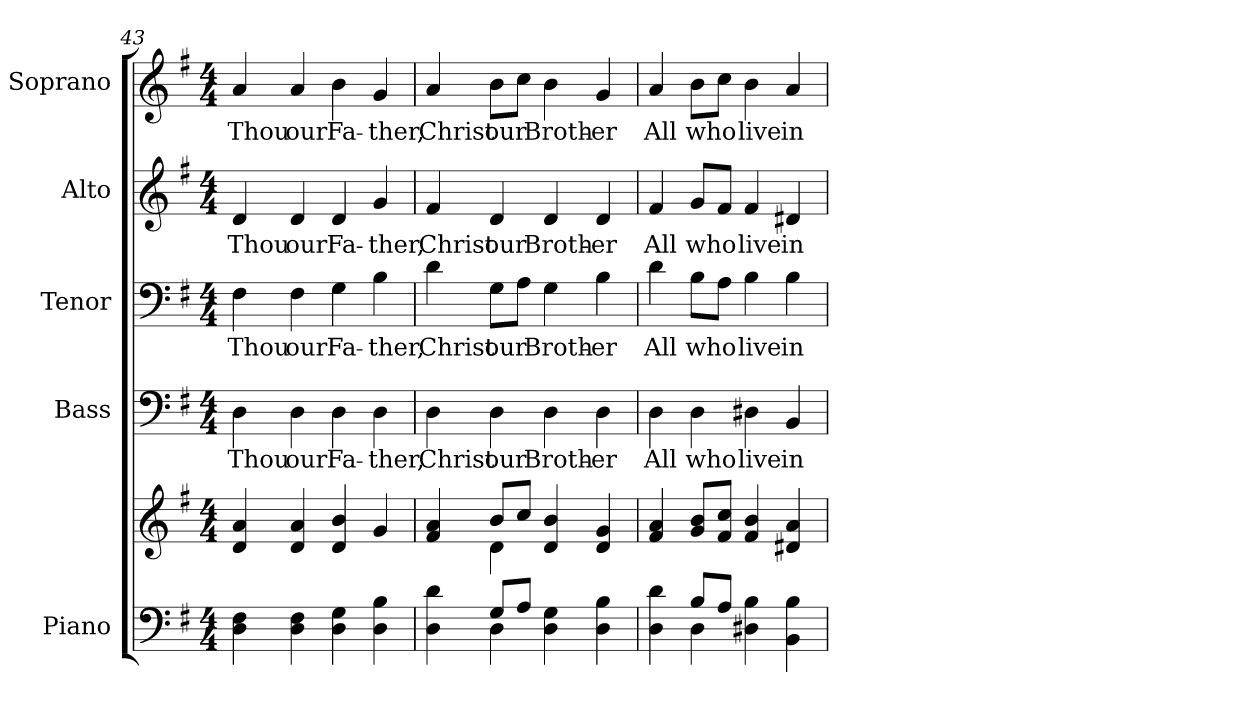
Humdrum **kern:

**kern	**kern	**kern	**text	**kern	**text	**kern	**text	**kern	**text
*part5	*part5	*part4	*part4	*part3	*part3	*part2	*part2	*part1	*part1
*staff6	*staff5	*staff4	*staff4	*staff3	*staff3	*staff2	*staff2	*staff1	*staff1
*I"Piano	*	*I"Bass	*	*I"Tenor	*	*I"Alto	*	*I"Soprano	*
*I'Pno.	*	*I'B.	*	*I'T.	*	*I'A.	*	*I'S.	*
!!LO:PB:g=z
*clefF4	*clefG2	*clefF4	*	*clefF4	*	*clefG2	*	*clefG2	*
*k[f#]	*k[f#]	*k[f#]	*	*k[f#]	*	*k[f#]	*	*k[f#]	*
*G:	*G:	*G:	*	*G:	*	*G:	*	*G:	*
*M4/4	*M4/4	*M4/4	*	*M4/4	*	*M4/4	*	*M4/4	*
=43	=43	=43	=43	=43	=43	=43	=43	=43	=43
!	!	!	!LO:LY:b:color=#000000	!	!	!	!	!	!
!	!	!	!	!	!LO:LY:b:color=#000000	!	!	!	!
!	!	!	!	!	!	!	!LO:LY:b:color=#000000	!	!
!	!	!	!	!	!	!	!	!	!LO:LY:b:color=#000000
4Di\ 4F#i	4di/ 4ai	4Di\	Thou	4F#i\	Thou	4di/	Thou	4ai/	Thou
!	!	!	!LO:LY:b:color=#000000	!	!	!	!	!	!
!	!	!	!	!	!LO:LY:b:color=#000000	!	!	!	!
!	!	!	!	!	!	!	!LO:LY:b:color=#000000	!	!
!	!	!	!	!	!	!	!	!	!LO:LY:b:color=#000000
4Di\ 4F#i	4di/ 4ai	4Di\	our	4F#i\	our	4di/	our	4ai/	our
!	!	!	!LO:LY:b:color=#000000	!	!	!	!	!	!
!	!	!	!	!	!LO:LY:b:color=#000000	!	!	!	!
!	!	!	!	!	!	!	!LO:LY:b:color=#000000	!	!
!	!	!	!	!	!	!	!	!	!LO:LY:b:color=#000000
4Di\ 4Gi	4di/ 4bi	4Di\	Fa-	4Gi\	Fa-	4di/	Fa-	4bi\	Fa-
!	!	!	!LO:LY:b:color=#000000	!	!	!	!	!	!
!	!	!	!	!	!LO:LY:b:color=#000000	!	!	!	!
!	!	!	!	!	!	!	!LO:LY:b:color=#000000	!	!
!	!	!	!	!	!	!	!	!	!LO:LY:b:color=#000000
4Di\ 4Bi	4gi/	4Di\	-ther,	4Bi\	-ther,	4gi/	-ther,	4gi/	-ther,
=44	=44	=44	=44	=44	=44	=44	=44	=44	=44
*^	*^	*	*	*	*	*	*	*	*
!	!	!	!	!	!LO:LY:b:color=#000000	!	!	!	!	!	!
!	!	!	!	!	!	!	!LO:LY:b:color=#000000	!	!	!	!
!	!	!	!	!	!	!	!	!	!LO:LY:b:color=#000000	!	!
!	!	!	!	!	!	!	!	!	!	!	!LO:LY:b:color=#000000
4Di\ 4di	4ryy	4f#i/ 4ai	4ryy	4Di\	Christ	4di\	Christ	4f#i/	Christ	4ai/	Christ
!	!	!	!	!	!LO:LY:b:color=#000000	!	!	!	!	!	!
!	!	!	!	!	!	!	!LO:LY:b:color=#000000	!	!	!	!
!	!	!	!	!	!	!	!	!	!LO:LY:b:color=#000000	!	!
!	!	!	!	!	!	!	!	!	!	!	!LO:LY:b:color=#000000
8Gi/L	4Di\	8bi/L	4di\	4Di\	our	8Gi\L	our	4di/	our	8bi\L	our
8Ai/J	.	8cci/J	.	.	.	8Ai\J	.	.	.	8cci\J	.
!	!	!	!	!	!LO:LY:b:color=#000000	!	!	!	!	!	!
!	!	!	!	!	!	!	!LO:LY:b:color=#000000	!	!	!	!
!	!	!	!	!	!	!	!	!	!LO:LY:b:color=#000000	!	!
!	!	!	!	!	!	!	!	!	!	!	!LO:LY:b:color=#000000
4Di\ 4Gi	2ryy	4di/ 4bi	2ryy	4Di\	Broth-	4Gi\	Broth-	4di/	Broth-	4bi\	Broth-
!	!	!	!	!	!LO:LY:b:color=#000000	!	!	!	!	!	!
!	!	!	!	!	!	!	!LO:LY:b:color=#000000	!	!	!	!
!	!	!	!	!	!	!	!	!	!LO:LY:b:color=#000000	!	!
!	!	!	!	!	!	!	!	!	!	!	!LO:LY:b:color=#000000
4Di\ 4Bi	.	4di/ 4gi	.	4Di\	-er	4Bi\	-er	4di/	-er	4gi/	-er
*	*	*v	*v	*	*	*	*	*	*	*	*
!!LO:PB:g=z
=45	=45	=45	=45	=45	=45	=45	=45	=45	=45	=45
!	!	!	!	!LO:LY:b:color=#000000	!	!	!	!	!	!
!	!	!	!	!	!	!LO:LY:b:color=#000000	!	!	!	!
!	!	!	!	!	!	!	!	!LO:LY:b:color=#000000	!	!
!	!	!	!	!	!	!	!	!	!	!LO:LY:b:color=#000000
4Di\ 4di	4ryy	4f#i/ 4ai	4Di\	All	4di\	All	4f#i/	All	4ai/	All
!	!	!	!	!LO:LY:b:color=#000000	!	!	!	!	!	!
!	!	!	!	!	!	!LO:LY:b:color=#000000	!	!	!	!
!	!	!	!	!	!	!	!	!LO:LY:b:color=#000000	!	!
!	!	!	!	!	!	!	!	!	!	!LO:LY:b:color=#000000
8Bi/L	4Di\	8gi/ 8biL	4Di\	who	8Bi\L	who	8gi/L	who	8bi\L	who
8Ai/J	.	8f#i/ 8cciJ	.	.	8Ai\J	.	8f#i/J	.	8cci\J	.
!	!	!	!	!LO:LY:b:color=#000000	!	!	!	!	!	!
!	!	!	!	!	!	!LO:LY:b:color=#000000	!	!	!	!
!	!	!	!	!	!	!	!	!LO:LY:b:color=#000000	!	!
!	!	!	!	!	!	!	!	!	!	!LO:LY:b:color=#000000
4D#Xi\ 4Bi	2ryy	4f#i/ 4bi	4D#Xi\	live	4Bi\	live	4f#i/	live	4bi\	live
!	!	!	!	!LO:LY:b:color=#000000	!	!	!	!	!	!
!	!	!	!	!	!	!LO:LY:b:color=#000000	!	!	!	!
!	!	!	!	!	!	!	!	!LO:LY:b:color=#000000	!	!
!	!	!	!	!	!	!	!	!	!	!LO:LY:b:color=#000000
4BBi\ 4Bi	.	4d#Xi/ 4ai	4BBi/	in	4Bi\	in	4d#Xi/	in	4ai/	in
*v	*v	*	*	*	*	*	*	*	*	*
=	=	=	=	=	=	=	=	=	=
*-	*-	*-	*-	*-	*-	*-	*-	*-	*-
